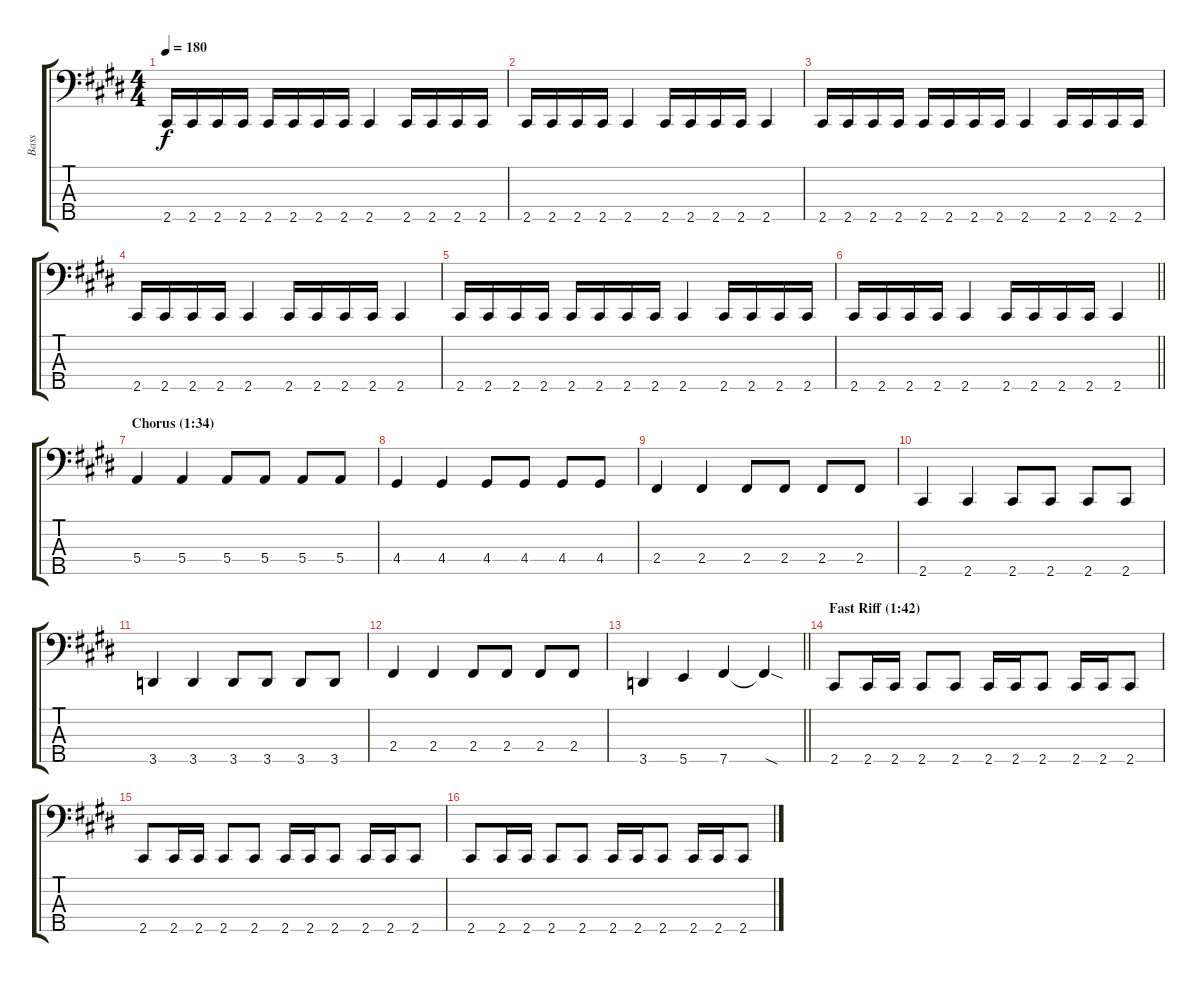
\track ("Bass" "Bass") {instrument electricbassfinger}
\staff {score tabs}
\tuning (G2 D2 A1 E1 B0) {hide}
\ts (4 4)
\tempo 180
\clef f4
\ks c#minor
2.5.16{dy f} 2.5.16 2.5.16 2.5.16 2.5.16 2.5.16 2.5.16 2.5.16 2.5.4 2.5.16 2.5.16 2.5.16 2.5.16 |
2.5.16 2.5.16 2.5.16 2.5.16 2.5.4 2.5.16 2.5.16 2.5.16 2.5.16 2.5.4 |
2.5.16 2.5.16 2.5.16 2.5.16 2.5.16 2.5.16 2.5.16 2.5.16 2.5.4 2.5.16 2.5.16 2.5.16 2.5.16 |
2.5.16 2.5.16 2.5.16 2.5.16 2.5.4 2.5.16 2.5.16 2.5.16 2.5.16 2.5.4 |
2.5.16 2.5.16 2.5.16 2.5.16 2.5.16 2.5.16 2.5.16 2.5.16 2.5.4 2.5.16 2.5.16 2.5.16 2.5.16 |
\barLineRight lightlight
2.5.16 2.5.16 2.5.16 2.5.16 2.5.4 2.5.16 2.5.16 2.5.16 2.5.16 2.5.4 |
\section ("" "Chorus (1:34)")
5.4.4 5.4.4 5.4.8 5.4.8 5.4.8 5.4.8 |
4.4.4 4.4.4 4.4.8 4.4.8 4.4.8 4.4.8 |
2.4.4 2.4.4 2.4.8 2.4.8 2.4.8 2.4.8 |
2.5.4 2.5.4 2.5.8 2.5.8 2.5.8 2.5.8 |
3.5.4 3.5.4 3.5.8 3.5.8 3.5.8 3.5.8 |
2.4.4 2.4.4 2.4.8 2.4.8 2.4.8 2.4.8 |
\barLineRight lightlight
3.5.4 5.5.4 7.5.4 7.5{sod t}.4 |
\section ("" "Fast Riff (1:42)")
2.5.8 2.5.16 2.5.16 2.5.8 2.5.8 2.5.16 2.5.16 2.5.8 2.5.16 2.5.16 2.5.8 |
2.5.8 2.5.16 2.5.16 2.5.8 2.5.8 2.5.16 2.5.16 2.5.8 2.5.16 2.5.16 2.5.8 |
2.5.8 2.5.16 2.5.16 2.5.8 2.5.8 2.5.16 2.5.16 2.5.8 2.5.16 2.5.16 2.5.8
